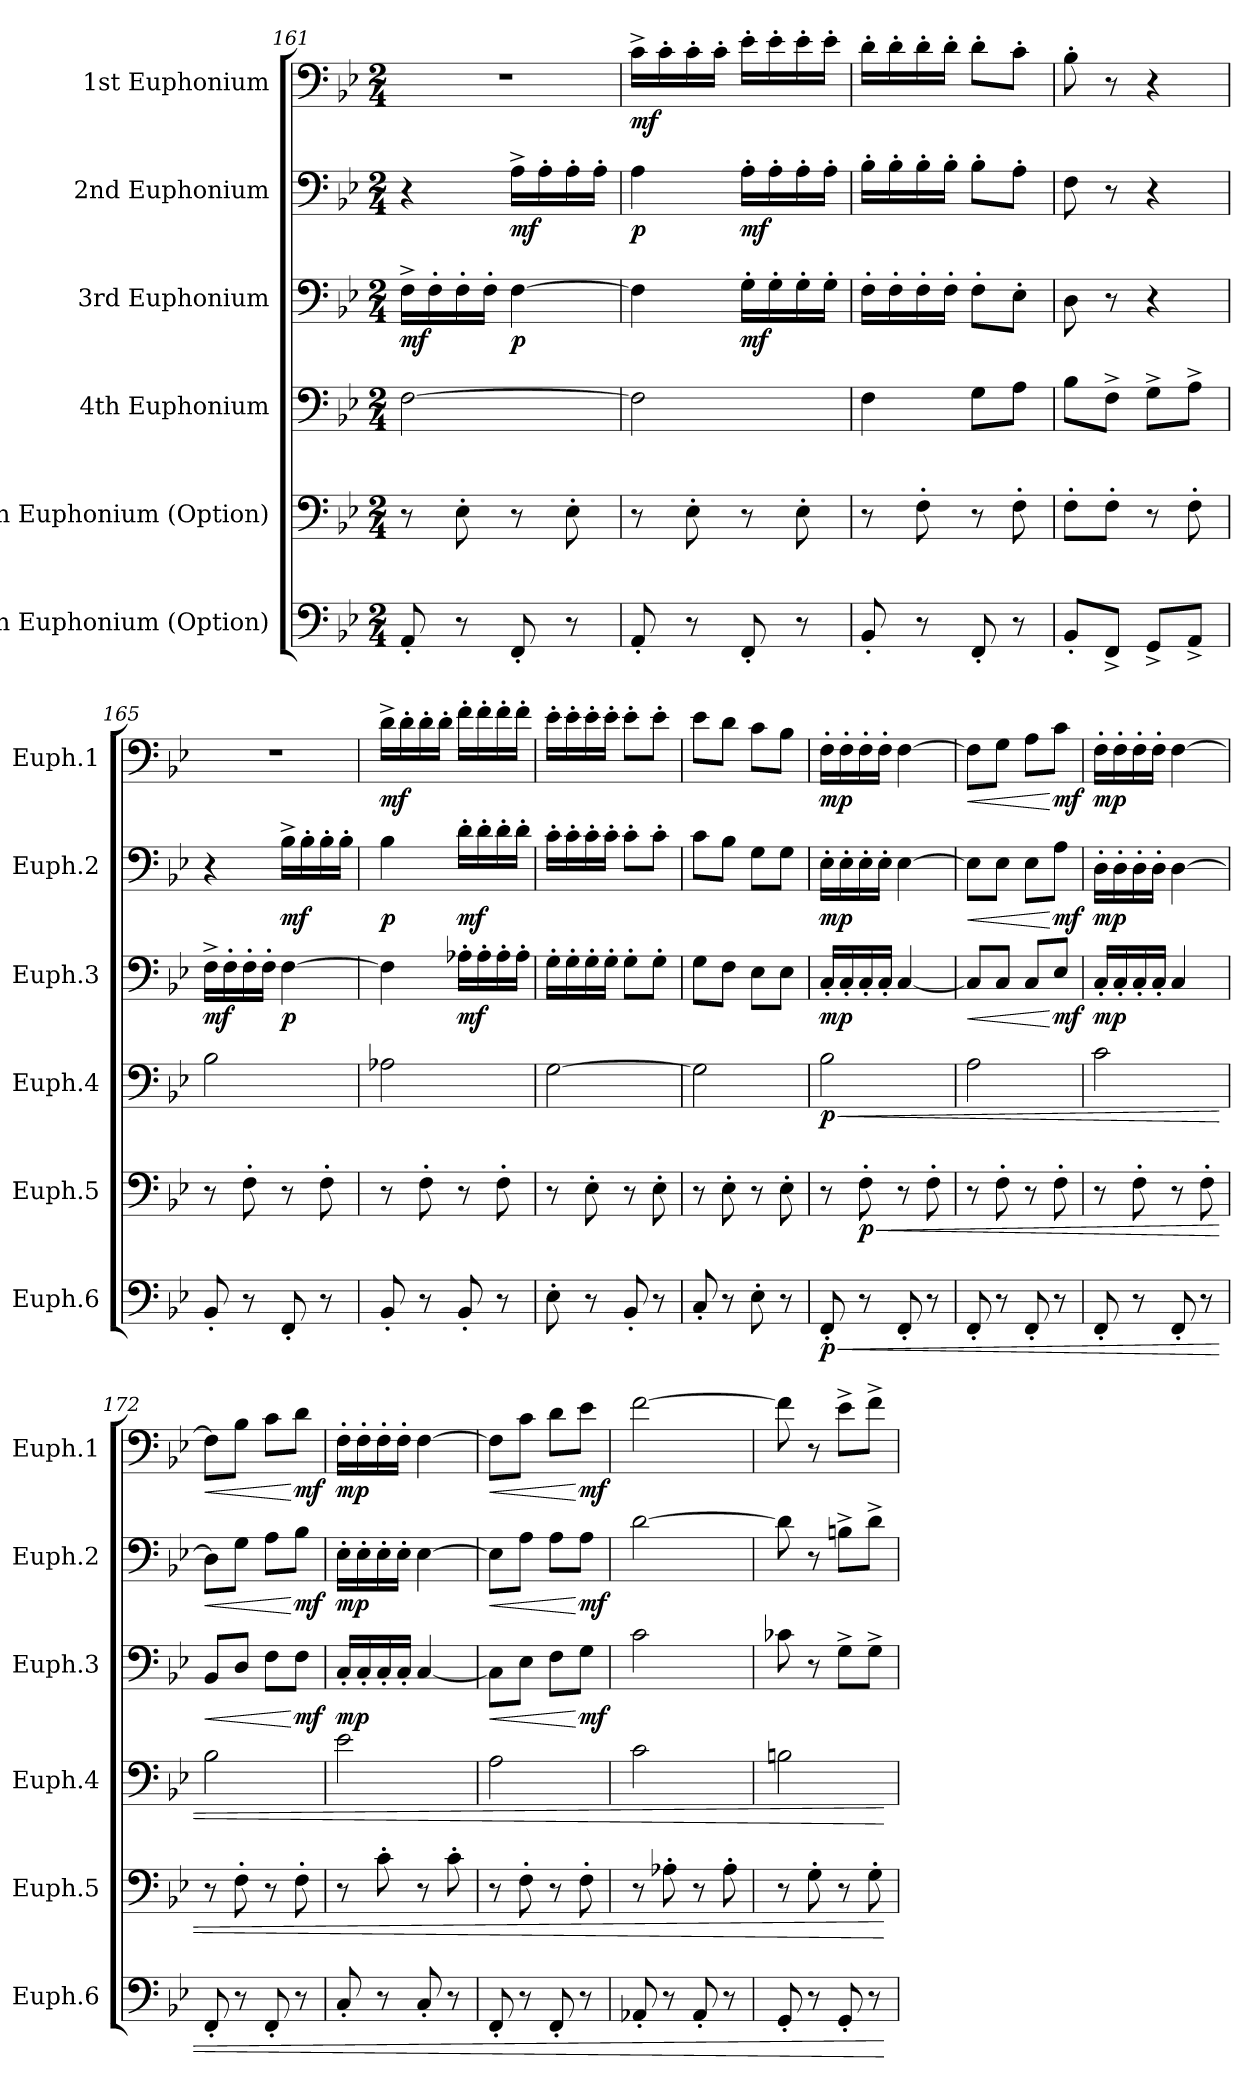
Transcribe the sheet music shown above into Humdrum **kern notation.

**kern	**dynam	**kern	**dynam	**kern	**dynam	**kern	**dynam	**kern	**dynam	**kern	**dynam
*part6	*part6	*part5	*part5	*part4	*part4	*part3	*part3	*part2	*part2	*part1	*part1
*staff6	*staff6	*staff5	*staff5	*staff4	*staff4	*staff3	*staff3	*staff2	*staff2	*staff1	*staff1
*I"6th Euphonium (Option)	*	*I"5th Euphonium (Option)	*	*I"4th Euphonium	*	*I"3rd Euphonium	*	*I"2nd Euphonium	*	*I"1st Euphonium	*
*I'Euph.6	*	*I'Euph.5	*	*I'Euph.4	*	*I'Euph.3	*	*I'Euph.2	*	*I'Euph.1	*
*clefF4	*	*clefF4	*	*clefF4	*	*clefF4	*	*clefF4	*	*clefF4	*
*k[b-e-]	*	*k[b-e-]	*	*k[b-e-]	*	*k[b-e-]	*	*k[b-e-]	*	*k[b-e-]	*
*M2/4	*	*M2/4	*	*M2/4	*	*M2/4	*	*M2/4	*	*M2/4	*
=161	=161	=161	=161	=161	=161	=161	=161	=161	=161	=161	=161
!	!	!	!	!	!	!	!LO:DY:b	!	!	!	!
8AA'/	.	8r	.	[2F\	.	16F^\LL	mf	4r	.	2r	.
.	.	.	.	.	.	16F'\	.	.	.	.	.
8r	.	8E-'\	.	.	.	16F'\	.	.	.	.	.
.	.	.	.	.	.	16F'\JJ	.	.	.	.	.
!	!	!	!	!	!	!	!LO:DY:b	!	!LO:DY:b	!	!
8FF'/	.	8r	.	.	.	[4F\	p	16A^\LL	mf	.	.
.	.	.	.	.	.	.	.	16A'\	.	.	.
8r	.	8E-'\	.	.	.	.	.	16A'\	.	.	.
.	.	.	.	.	.	.	.	16A'\JJ	.	.	.
=162	=162	=162	=162	=162	=162	=162	=162	=162	=162	=162	=162
!	!	!	!	!	!	!	!	!	!LO:DY:b	!	!LO:DY:b
8AA'/	.	8r	.	2F\]	.	4F\]	.	4A\	p	16c^\LL	mf
.	.	.	.	.	.	.	.	.	.	16c'\	.
8r	.	8E-'\	.	.	.	.	.	.	.	16c'\	.
.	.	.	.	.	.	.	.	.	.	16c'\JJ	.
!	!	!	!	!	!	!	!LO:DY:b	!	!LO:DY:b	!	!
8FF'/	.	8r	.	.	.	16G'\LL	mf	16A'\LL	mf	16e-'\LL	.
.	.	.	.	.	.	16G'\	.	16A'\	.	16e-'\	.
8r	.	8E-'\	.	.	.	16G'\	.	16A'\	.	16e-'\	.
.	.	.	.	.	.	16G'\JJ	.	16A'\JJ	.	16e-'\JJ	.
=163	=163	=163	=163	=163	=163	=163	=163	=163	=163	=163	=163
8BB-'/	.	8r	.	4F\	.	16F'\LL	.	16B-'\LL	.	16d'\LL	.
.	.	.	.	.	.	16F'\	.	16B-'\	.	16d'\	.
8r	.	8F'\	.	.	.	16F'\	.	16B-'\	.	16d'\	.
.	.	.	.	.	.	16F'\JJ	.	16B-'\JJ	.	16d'\JJ	.
8FF'/	.	8r	.	8G\L	.	8F'\L	.	8B-'\L	.	8d'\L	.
8r	.	8F'\	.	8A\J	.	8E-'\J	.	8A'\J	.	8c'\J	.
=164	=164	=164	=164	=164	=164	=164	=164	=164	=164	=164	=164
8BB-'/L	.	8F'\L	.	8B-\L	.	8D\	.	8F\	.	8B-'\	.
8FF^/J	.	8F'\J	.	8F^\J	.	8r	.	8r	.	8r	.
8GG^/L	.	8r	.	8G^\L	.	4r	.	4r	.	4r	.
8AA^/J	.	8F'\	.	8A^\J	.	.	.	.	.	.	.
!!LO:LB:g=z
=165	=165	=165	=165	=165	=165	=165	=165	=165	=165	=165	=165
!	!	!	!	!	!	!	!LO:DY:b	!	!	!	!
8BB-'/	.	8r	.	2B-\	.	16F^\LL	mf	4r	.	2r	.
.	.	.	.	.	.	16F'\	.	.	.	.	.
8r	.	8F'\	.	.	.	16F'\	.	.	.	.	.
.	.	.	.	.	.	16F'\JJ	.	.	.	.	.
!	!	!	!	!	!	!	!LO:DY:b	!	!LO:DY:b	!	!
8FF'/	.	8r	.	.	.	[4F\	p	16B-^\LL	mf	.	.
.	.	.	.	.	.	.	.	16B-'\	.	.	.
8r	.	8F'\	.	.	.	.	.	16B-'\	.	.	.
.	.	.	.	.	.	.	.	16B-'\JJ	.	.	.
=166	=166	=166	=166	=166	=166	=166	=166	=166	=166	=166	=166
!	!	!	!	!	!	!	!	!	!LO:DY:b	!	!LO:DY:b
8BB-'/	.	8r	.	2A-X\	.	4F\]	.	4B-\	p	16d^\LL	mf
.	.	.	.	.	.	.	.	.	.	16d'\	.
8r	.	8F'\	.	.	.	.	.	.	.	16d'\	.
.	.	.	.	.	.	.	.	.	.	16d'\JJ	.
!	!	!	!	!	!	!	!LO:DY:b	!	!LO:DY:b	!	!
8BB-'/	.	8r	.	.	.	16A-X'\LL	mf	16d'\LL	mf	16f'\LL	.
.	.	.	.	.	.	16A-'\	.	16d'\	.	16f'\	.
8r	.	8F'\	.	.	.	16A-'\	.	16d'\	.	16f'\	.
.	.	.	.	.	.	16A-'\JJ	.	16d'\JJ	.	16f'\JJ	.
=167	=167	=167	=167	=167	=167	=167	=167	=167	=167	=167	=167
8E-'\	.	8r	.	[2G\	.	16G'\LL	.	16c'\LL	.	16e-'\LL	.
.	.	.	.	.	.	16G'\	.	16c'\	.	16e-'\	.
8r	.	8E-'\	.	.	.	16G'\	.	16c'\	.	16e-'\	.
.	.	.	.	.	.	16G'\JJ	.	16c'\JJ	.	16e-'\JJ	.
8BB-'/	.	8r	.	.	.	8G'\L	.	8c'\L	.	8e-'\L	.
8r	.	8E-'\	.	.	.	8G'\J	.	8c'\J	.	8e-'\J	.
=168	=168	=168	=168	=168	=168	=168	=168	=168	=168	=168	=168
8C'/	.	8r	.	2G\]	.	8G\L	.	8c\L	.	8e-\L	.
8r	.	8E-'\	.	.	.	8F\J	.	8B-\J	.	8d\J	.
8E-'\	.	8r	.	.	.	8E-\L	.	8G\L	.	8c\L	.
8r	.	8E-'\	.	.	.	8E-\J	.	8G\J	.	8B-\J	.
=169	=169	=169	=169	=169	=169	=169	=169	=169	=169	=169	=169
!	!LO:HP:b	!	!	!	!LO:HP:b	!	!	!	!	!	!
!	!LO:DY:n=1:b	!	!	!	!LO:DY:n=1:b	!	!LO:DY:b	!	!LO:DY:b	!	!LO:DY:b
8FF'/	< p	8r	.	2B-\	< p	16C'/LL	mp	16E-'\LL	mp	16F'\LL	mp
.	.	.	.	.	.	16C'/	.	16E-'\	.	16F'\	.
!	!	!	!LO:HP:b	!	!	!	!	!	!	!	!
!	!	!	!LO:DY:n=1:b	!	!	!	!	!	!	!	!
8r	.	8F'\	< p	.	.	16C'/	.	16E-'\	.	16F'\	.
.	.	.	.	.	.	16C'/JJ	.	16E-'\JJ	.	16F'\JJ	.
8FF'/	.	8r	.	.	.	[4C/	.	[4E-\	.	[4F\	.
8r	.	8F'\	.	.	.	.	.	.	.	.	.
!!LO:PB:g=z
=170	=170	=170	=170	=170	=170	=170	=170	=170	=170	=170	=170
!	!	!	!	!	!	!	!LO:HP:b	!	!LO:HP:b	!	!LO:HP:b
8FF'/	.	8r	.	2A\	.	8C/L]	<	8E-\L]	<	8F\L]	<
8r	.	8F'\	.	.	.	8C/J	.	8E-\J	.	8G\J	.
8FF'/	.	8r	.	.	.	8C/L	.	8E-\L	.	8A\L	.
!	!	!	!	!	!	!	!LO:DY:n=1:b	!	!LO:DY:n=1:b	!	!LO:DY:n=1:b
8r	.	8F'\	.	.	.	8E-/J	[ mf	8A\J	[ mf	8c\J	[ mf
=171	=171	=171	=171	=171	=171	=171	=171	=171	=171	=171	=171
!	!	!	!	!	!	!	!LO:DY:b	!	!LO:DY:b	!	!LO:DY:b
8FF'/	.	8r	.	2c\	.	16C'/LL	mp	16D'\LL	mp	16F'\LL	mp
.	.	.	.	.	.	16C'/	.	16D'\	.	16F'\	.
8r	.	8F'\	.	.	.	16C'/	.	16D'\	.	16F'\	.
.	.	.	.	.	.	16C'/JJ	.	16D'\JJ	.	16F'\JJ	.
8FF'/	.	8r	.	.	.	4C/	.	[4D\	.	[4F\	.
8r	.	8F'\	.	.	.	.	.	.	.	.	.
=172	=172	=172	=172	=172	=172	=172	=172	=172	=172	=172	=172
!	!	!	!	!	!	!	!LO:HP:b	!	!LO:HP:b	!	!LO:HP:b
8FF'/	.	8r	.	2B-\	.	8BB-/L	<	8D\L]	<	8F\L]	<
8r	.	8F'\	.	.	.	8D/J	.	8G\J	.	8B-\J	.
8FF'/	.	8r	.	.	.	8F\L	.	8A\L	.	8c\L	.
!	!	!	!	!	!	!	!LO:DY:n=1:b	!	!LO:DY:n=1:b	!	!LO:DY:n=1:b
8r	.	8F'\	.	.	.	8F\J	[ mf	8B-\J	[ mf	8d\J	[ mf
=173	=173	=173	=173	=173	=173	=173	=173	=173	=173	=173	=173
!	!	!	!	!	!	!	!LO:DY:b	!	!LO:DY:b	!	!LO:DY:b
8C'/	.	8r	.	2e-\	.	16C'/LL	mp	16E-'\LL	mp	16F'\LL	mp
.	.	.	.	.	.	16C'/	.	16E-'\	.	16F'\	.
8r	.	8c'\	.	.	.	16C'/	.	16E-'\	.	16F'\	.
.	.	.	.	.	.	16C'/JJ	.	16E-'\JJ	.	16F'\JJ	.
8C'/	.	8r	.	.	.	[4C/	.	[4E-\	.	[4F\	.
8r	.	8c'\	.	.	.	.	.	.	.	.	.
=174	=174	=174	=174	=174	=174	=174	=174	=174	=174	=174	=174
!	!	!	!	!	!	!	!LO:HP:b	!	!LO:HP:b	!	!LO:HP:b
8FF'/	.	8r	.	2A\	.	8C\L]	<	8E-\L]	<	8F\L]	<
8r	.	8F'\	.	.	.	8E-\J	.	8A\J	.	8c\J	.
8FF'/	.	8r	.	.	.	8F\L	.	8A\L	.	8d\L	.
!	!	!	!	!	!	!	!LO:DY:n=1:b	!	!LO:DY:n=1:b	!	!LO:DY:n=1:b
8r	.	8F'\	.	.	.	8G\J	[ mf	8A\J	[ mf	8e-\J	[ mf
=175	=175	=175	=175	=175	=175	=175	=175	=175	=175	=175	=175
8AA-X'/	.	8r	.	2c\	.	2c\	.	[2d\	.	[2f\	.
8r	.	8A-X'\	.	.	.	.	.	.	.	.	.
8AA-'/	.	8r	.	.	.	.	.	.	.	.	.
8r	.	8A-'\	.	.	.	.	.	.	.	.	.
!!LO:LB:g=z
=176	=176	=176	=176	=176	=176	=176	=176	=176	=176	=176	=176
8GG'/	.	8r	.	2Bn\	.	8c-X\	.	8d\]	.	8f\]	.
8r	.	8G'\	.	.	.	8r	.	8r	.	8r	.
8GG'/	.	8r	.	.	.	8G^\L	.	8Bn^\L	.	8e-^\L	.
8r	.	8G'\	.	.	.	8G^\J	.	8d^\J	.	8f^\J	.
.	[	.	[	.	[	.	.	.	.	.	.
=	=	=	=	=	=	=	=	=	=	=	=
*-	*-	*-	*-	*-	*-	*-	*-	*-	*-	*-	*-
